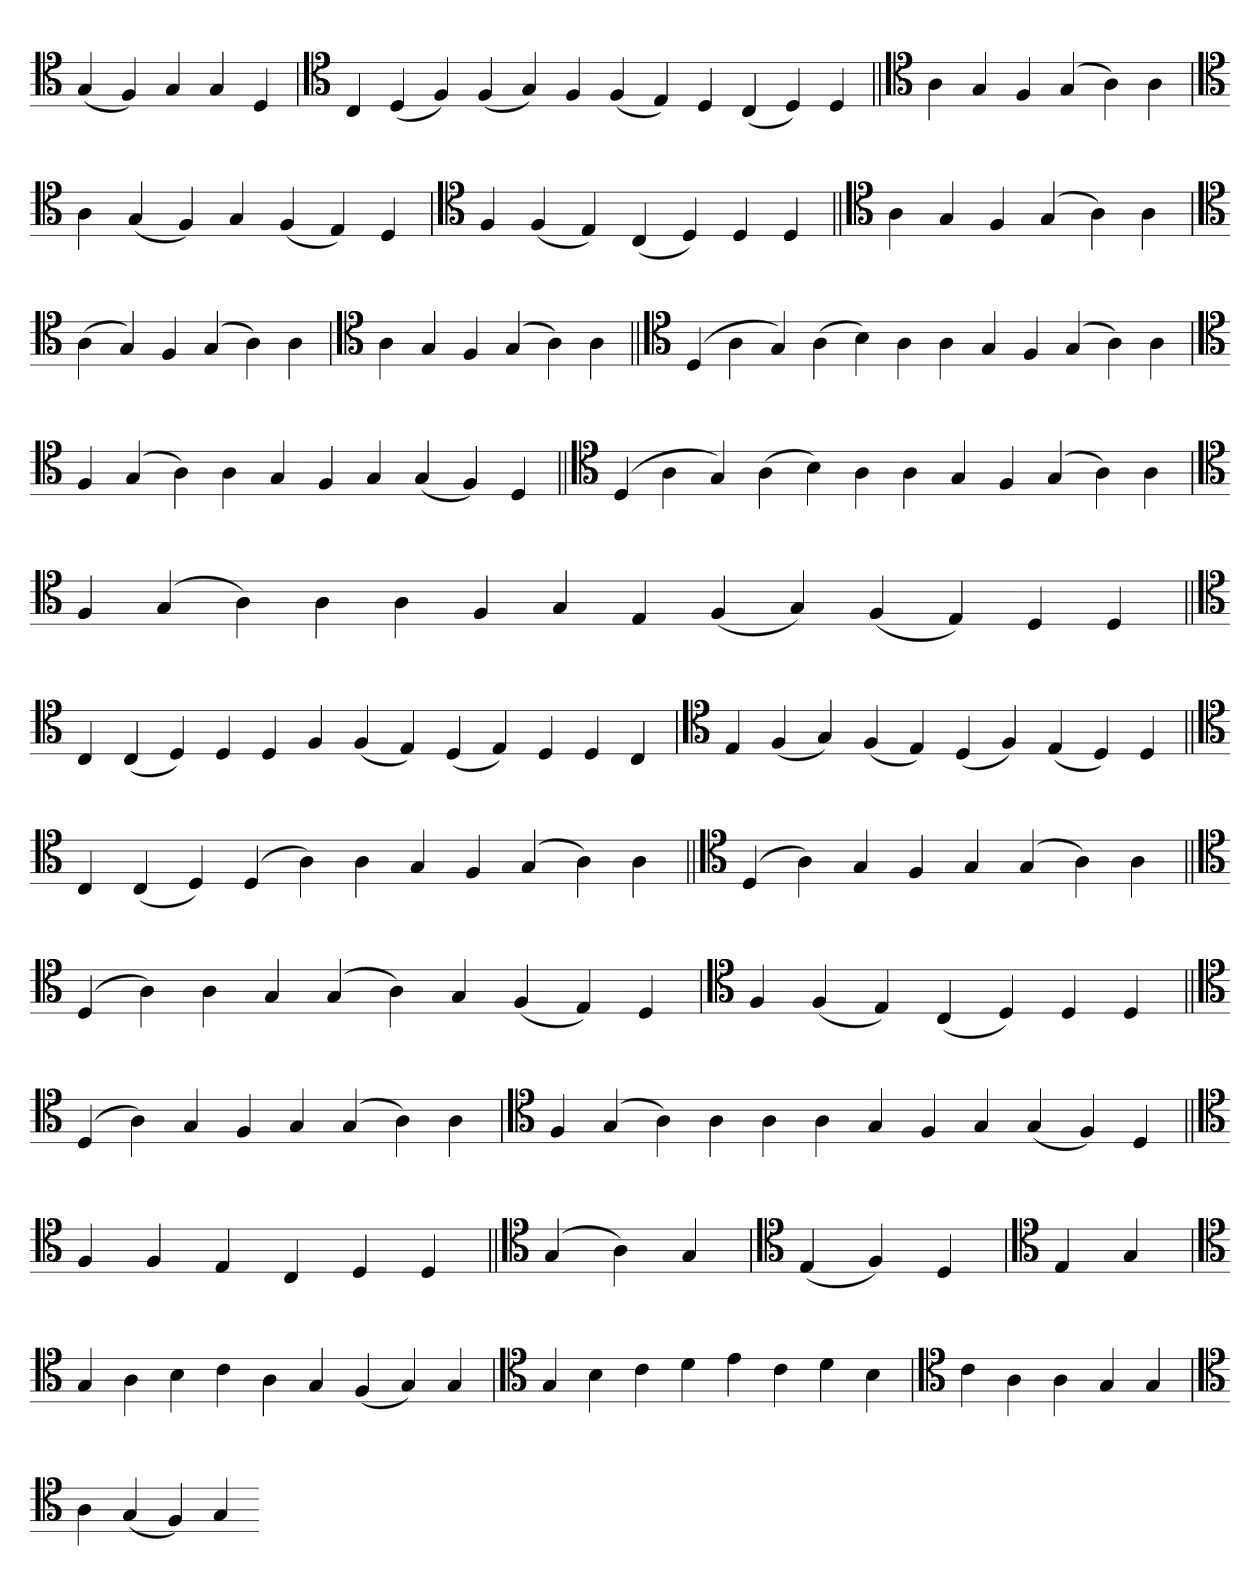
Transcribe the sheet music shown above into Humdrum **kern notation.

**kern
*part1
*staff1
*clefC4
=
(4G
4F)
4G
4G
4D
=`
*clefC4
4C
(4D
4F)
(4F
4G)
4F
(4F
4E)
4D
(4C
4D)
4D
=||
*clefC4
4A
4G
4F
(4G
4A)
4A
=`
*clefC4
4A
(4G
4F)
4G
(4F
4E)
4D
=`
*clefC4
4F
(4F
4E)
(4C
4D)
4D
4D
=||
*clefC4
4A
4G
4F
(4G
4A)
4A
=`
*clefC4
(4A
4G)
4F
(4G
4A)
4A
=`
*clefC4
4A
4G
4F
(4G
4A)
4A
=||
*clefC4
(4D
4A
4G)
(4A
4B)
4A
4A
4G
4F
(4G
4A)
4A
=`
*clefC4
4F
(4G
4A)
4A
4G
4F
4G
(4G
4F)
4D
=||
*clefC4
(4D
4A
4G)
(4A
4B)
4A
4A
4G
4F
(4G
4A)
4A
=`
*clefC4
4F
(4G
4A)
4A
4A
4F
4G
4E
(4F
4G)
(4F
4E)
4D
4D
=||
*clefC4
4C
(4C
4D)
4D
4D
4F
(4F
4E)
(4D
4E)
4D
4D
4C
=`
*clefC4
4E
(4F
4G)
(4F
4E)
(4D
4F)
(4E
4D)
4D
=||
*clefC4
4C
(4C
4D)
(4D
4A)
4A
4G
4F
(4G
4A)
4A
=||
*clefC4
(4D
4A)
4G
4F
4G
(4G
4A)
4A
=||
*clefC4
(4D
4A)
4A
4G
(4G
4A)
4G
(4F
4E)
4D
=`
*clefC4
4F
(4F
4E)
(4C
4D)
4D
4D
=||
*clefC4
(4D
4A)
4G
4F
4G
(4G
4A)
4A
=`
*clefC4
4F
(4G
4A)
4A
4A
4A
4G
4F
4G
(4G
4F)
4D
=||
*clefC4
4F
4F
4E
4C
4D
4D
=||
*clefC4
(4G
4A)
4G
=`
*clefC4
(4E
4F)
4D
=`
*clefC4
4E
4G
=`
*clefC4
4G
4A
4B
4c
4A
4G
(4F
4G)
4G
=
*clefC4
4G
4B
4c
4d
4e
4c
4d
4B
=`
*clefC4
4c
4A
4A
4G
4G
=
*clefC4
4A
(4G
4F)
4G
=-
*-
